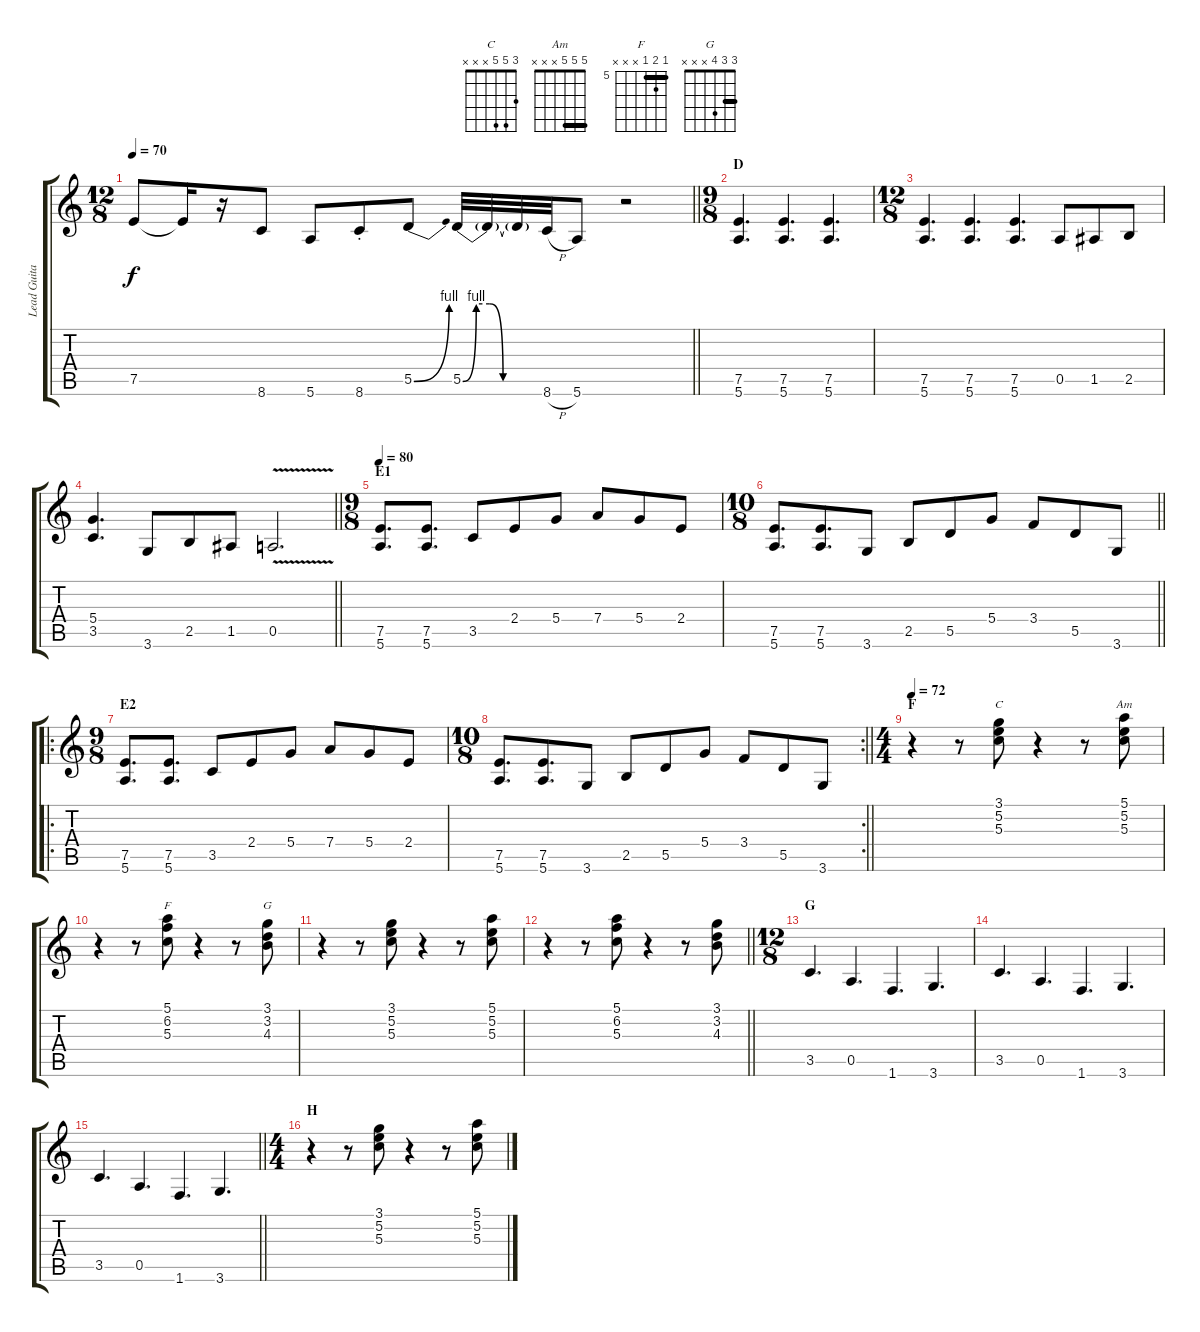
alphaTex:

\track ("Lead Guitar (George Harrison)" "Lead Guita") {instrument distortionguitar}
\staff {score tabs}
\tuning (E4 B3 G3 D3 A2 E2) {hide}
\chord ("C" 3 5 5 x x x)
\chord ("Am" 5 5 5 x x x) {barre 5}
\chord ("F" 5 6 5 x x x) {firstfret 5 barre 5}
\chord ("G" 3 3 4 x x x) {barre 3}
\ts (12 8)
\tempo 70
\clef g2
\barLineRight lightlight
\ks c
7.5{t}.8{dy f} 7.5{t}.16 r.16 8.6.8 5.6.8 8.6{st}.8 5.5{be (bend 0 0 60 4)}.8 5.5{be (custom 0 0 10 4 20 4 30 0 60 0)}.32 5.5{t}.32 5.5{t}.32 8.6{h}.32 5.6.8 r.2 |
\ts (9 8)
\section ("" "D")
(7.5 5.6).4{d volume 10} (7.5 5.6).4{d} (7.5 5.6).4{d} |
\ts (12 8)
(7.5 5.6).4{d} (7.5 5.6).4{d} (7.5 5.6).4{d} 0.5.8 1.5.8 2.5.8 |
\barLineRight lightlight
(5.4 3.5).4{d} 3.6.8 2.5.8 1.5.8 0.5{v}.2{d} |
\ts (9 8)
\section ("" "E1")
\tempo 80
(7.5 5.6).8{d} (7.5 5.6).8{d} 3.5.8 2.4.8 5.4.8 7.4.8 5.4.8 2.4.8 |
\ts (10 8)
\barLineRight lightlight
(7.5 5.6).8{d} (7.5 5.6).8{d} 3.6.8 2.5.8 5.5.8 5.4.8 3.4.8 5.5.8 3.6.8 |
\ro
\ts (9 8)
\section ("" "E2")
(7.5 5.6).8{d} (7.5 5.6).8{d} 3.5.8 2.4.8 5.4.8 7.4.8 5.4.8 2.4.8 |
\rc 2
\ts (10 8)
\barLineRight lightlight
(7.5 5.6).8{d} (7.5 5.6).8{d} 3.6.8 2.5.8 5.5.8 5.4.8 3.4.8 5.5.8 3.6.8 |
\ts (4 4)
\section ("" "F")
\tempo 72
r.4{volume 4} r.8 (3.1 5.2 5.3).8{ch "C"} r.4 r.8 (5.1 5.2 5.3).8{ch "Am"} |
r.4 r.8 (5.1 6.2 5.3).8{ch "F"} r.4 r.8 (3.1 3.2 4.3).8{ch "G"} |
r.4 r.8 (3.1 5.2 5.3).8 r.4 r.8 (5.1 5.2 5.3).8 |
\barLineRight lightlight
r.4 r.8 (5.1 6.2 5.3).8 r.4 r.8 (3.1 3.2 4.3).8 |
\ts (12 8)
\section ("" "G")
3.5.4{d} 0.5.4{d} 1.6.4{d} 3.6.4{d} |
3.5.4{d} 0.5.4{d} 1.6.4{d} 3.6.4{d} |
\barLineRight lightlight
3.5.4{d} 0.5.4{d} 1.6.4{d} 3.6.4{d} |
\ts (4 4)
\section ("" "H")
r.4 r.8 (3.1 5.2 5.3).8 r.4 r.8 (5.1 5.2 5.3).8
